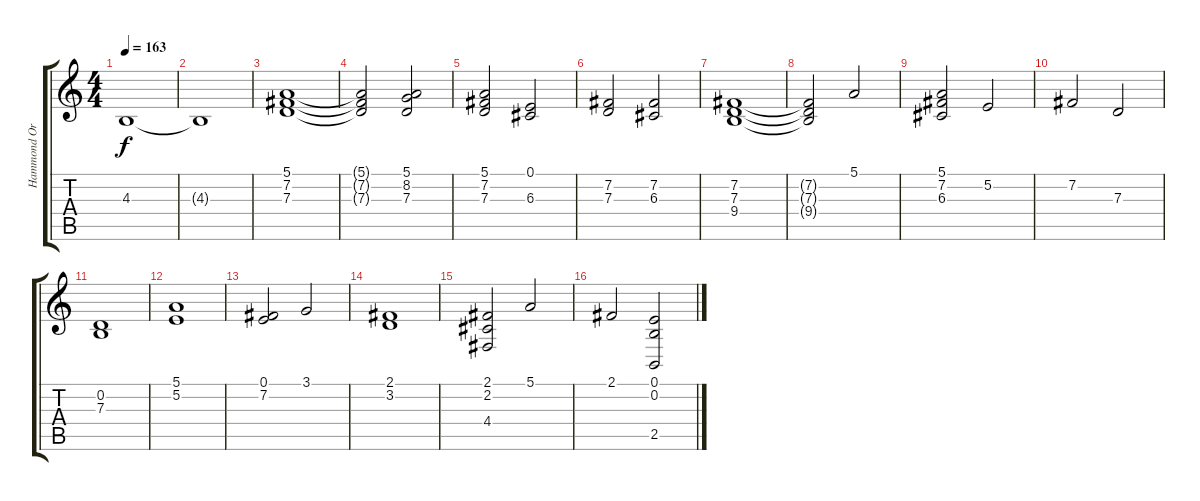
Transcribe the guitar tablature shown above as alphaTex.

\track ("Hammond Organ" "Hammond Or") {instrument drawbarorgan}
\staff {score tabs}
\tuning (E4 B3 G3 D3 A2 E2) {hide}
\ts (4 4)
\tempo 163
\clef g2
\ks c
4.3.1{dy f} |
4.3{t}.1 |
(5.1 7.2 7.3).1 |
(5.1{t} 7.2{t} 7.3{t}).2 (5.1 8.2 7.3).2 |
(5.1 7.2 7.3).2 (0.1 6.3).2 |
(7.2 7.3).2 (7.2 6.3).2 |
(7.2 7.3 9.4).1 |
(7.2{t} 7.3{t} 9.4{t}).2 5.1.2 |
(5.1 7.2 6.3).2 5.2.2 |
7.2.2 7.3.2 |
(0.2 7.3).1 |
(5.1 5.2).1 |
(0.1 7.2).2 3.1.2 |
(2.1 3.2).1 |
(2.1 2.2 4.4).2 5.1.2 |
2.1.2 (0.1 0.2 2.5).2
